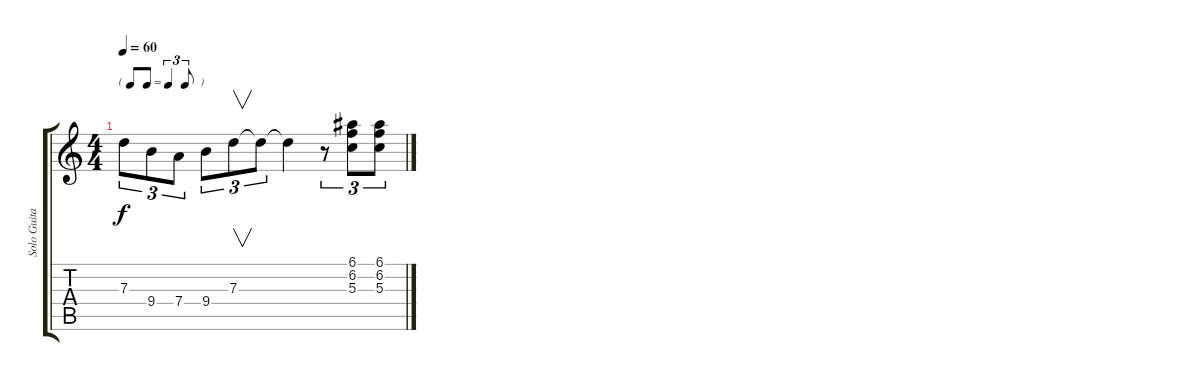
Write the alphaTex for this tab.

\track ("Solo Guitar" "Solo Guita") {instrument acousticguitarnylon}
\staff {score tabs}
\tuning (E4 B3 G3 D3 A2 E2) {hide}
\ts (4 4)
\tf triplet8th
\tempo 60
\clef g2
\ks c
7.3.8{tu (3 2) dy f} 9.4.8{tu (3 2)} 7.4.8{tu (3 2)} 9.4.8{tu (3 2)} 7.3.8{v tu (3 2)} 7.3{t}.8{tu (3 2)} 7.3{t}.4 r.8{tu (3 2)} (6.1 6.2 5.3).8{tu (3 2)} (6.1 6.2 5.3).8{tu (3 2)}
